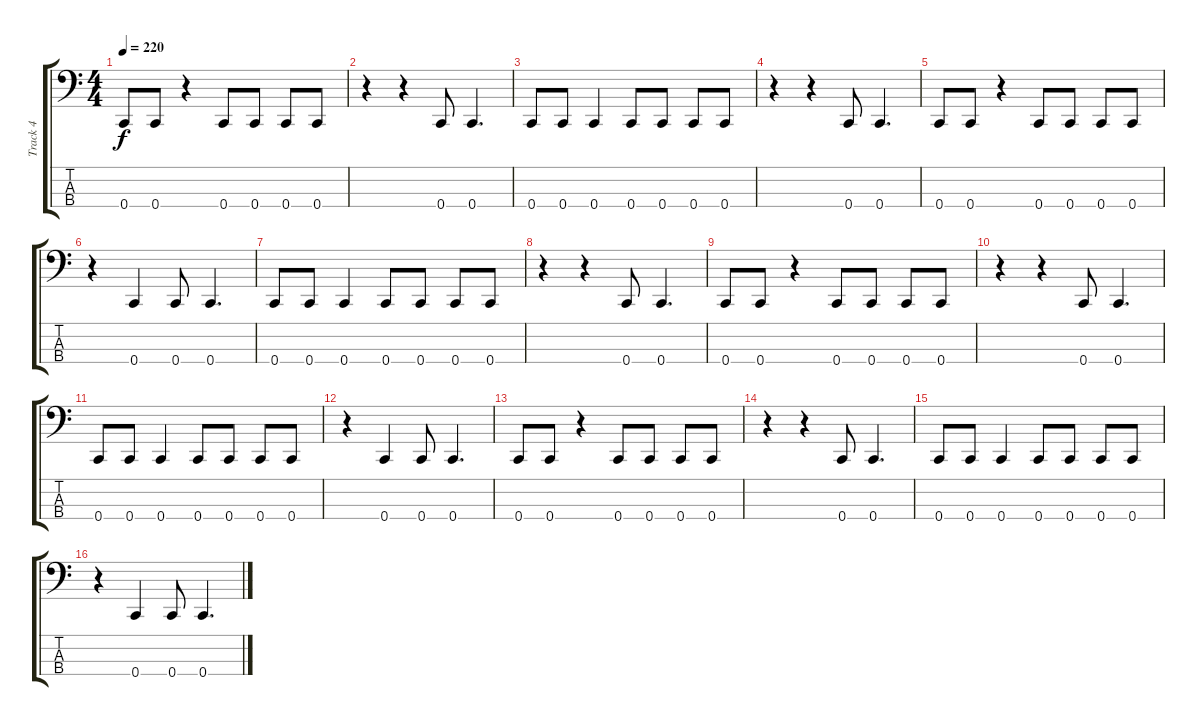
\track ("Track 4" "Track 4") {instrument electricbassfinger}
\staff {score tabs}
\tuning (F2 C2 G1 C1) {hide}
\ts (4 4)
\tempo 220
\clef f4
\ks c
0.4.8{dy f} 0.4.8 r.4 0.4.8 0.4.8 0.4.8 0.4.8 |
r.4 r.4 0.4.8 0.4.4{d} |
0.4.8 0.4.8 0.4.4 0.4.8 0.4.8 0.4.8 0.4.8 |
r.4 r.4 0.4.8 0.4.4{d} |
0.4.8 0.4.8 r.4 0.4.8 0.4.8 0.4.8 0.4.8 |
r.4 0.4.4 0.4.8 0.4.4{d} |
0.4.8 0.4.8 0.4.4 0.4.8 0.4.8 0.4.8 0.4.8 |
r.4 r.4 0.4.8 0.4.4{d} |
0.4.8 0.4.8 r.4 0.4.8 0.4.8 0.4.8 0.4.8 |
r.4 r.4 0.4.8 0.4.4{d} |
0.4.8 0.4.8 0.4.4 0.4.8 0.4.8 0.4.8 0.4.8 |
r.4 0.4.4 0.4.8 0.4.4{d} |
0.4.8 0.4.8 r.4 0.4.8 0.4.8 0.4.8 0.4.8 |
r.4 r.4 0.4.8 0.4.4{d} |
0.4.8 0.4.8 0.4.4 0.4.8 0.4.8 0.4.8 0.4.8 |
r.4 0.4.4 0.4.8 0.4.4{d}
